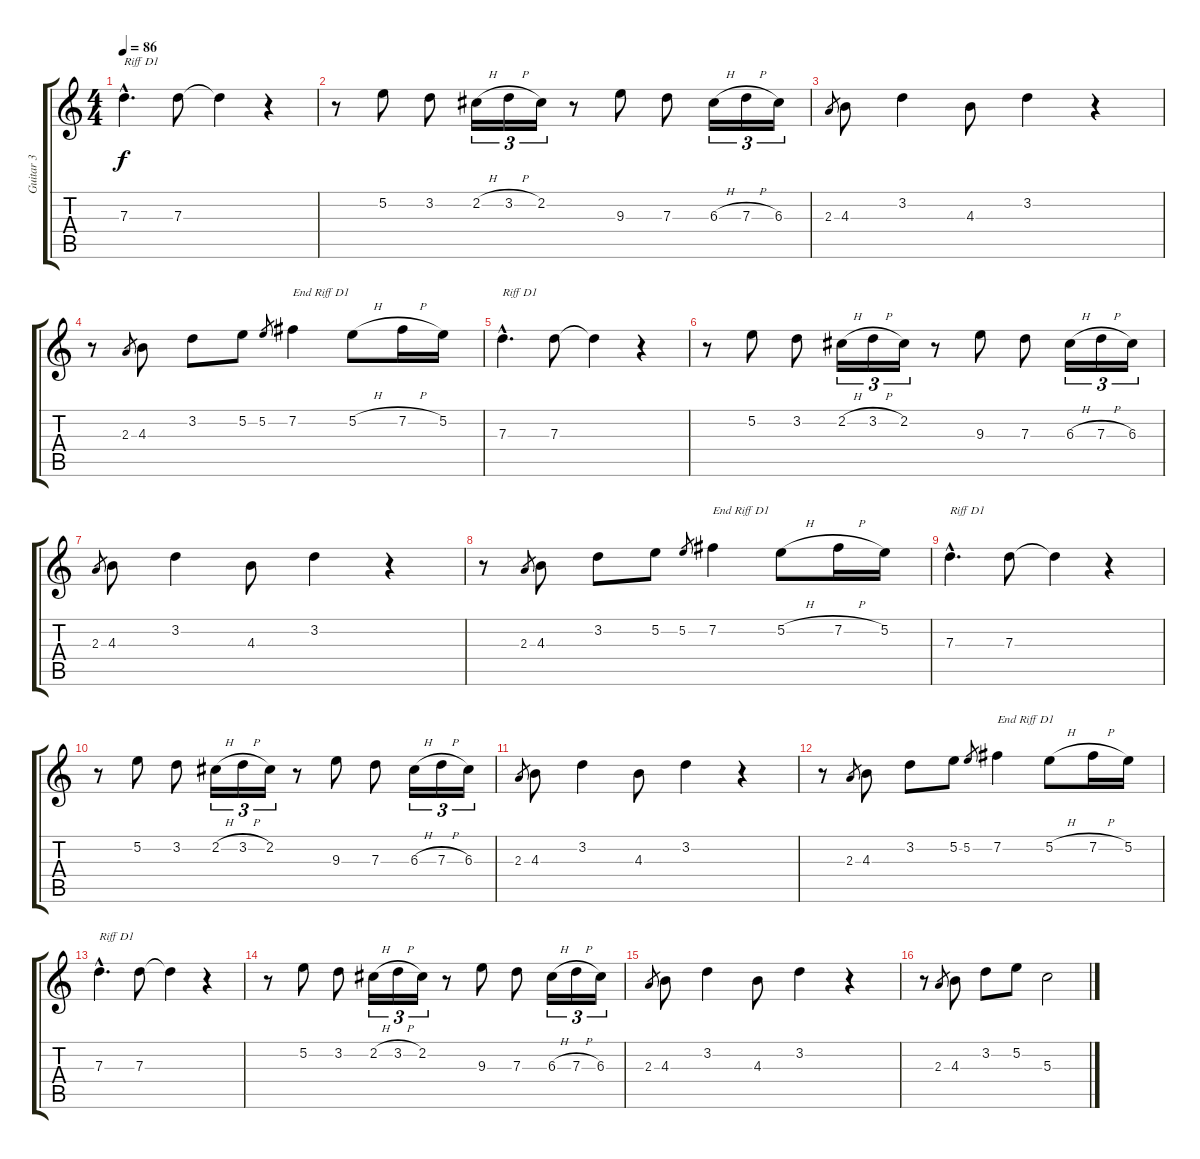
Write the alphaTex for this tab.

\track ("Guitar 3" "Guitar 3") {instrument acousticguitarnylon}
\staff {score tabs}
\tuning (E4 B3 G3 D3 A2 E2) {hide}
\ts (4 4)
\tempo 86
\clef g2
\ks c
7.3{hac}.4{d txt "Riff D1" dy f} 7.3.8 7.3{t}.4 r.4 |
r.8 5.2.8 3.2.8 2.2{h}.16{tu (3 2)} 3.2{h}.16{tu (3 2)} 2.2.16{tu (3 2)} r.8 9.3.8 7.3.8 6.3{h}.16{tu (3 2)} 7.3{h}.16{tu (3 2)} 6.3.16{tu (3 2)} |
2.3.8{gr} 4.3.8 3.2.4 4.3.8 3.2.4 r.4 |
r.8 2.3.8{gr} 4.3.8 3.2.8 5.2.8 5.2.8{gr} 7.2.4{txt "End Riff D1"} 5.2{h}.8 7.2{h}.16 5.2.16 |
7.3{hac}.4{d txt "Riff D1"} 7.3.8 7.3{t}.4 r.4 |
r.8 5.2.8 3.2.8 2.2{h}.16{tu (3 2)} 3.2{h}.16{tu (3 2)} 2.2.16{tu (3 2)} r.8 9.3.8 7.3.8 6.3{h}.16{tu (3 2)} 7.3{h}.16{tu (3 2)} 6.3.16{tu (3 2)} |
2.3.8{gr} 4.3.8 3.2.4 4.3.8 3.2.4 r.4 |
r.8 2.3.8{gr} 4.3.8 3.2.8 5.2.8 5.2.8{gr} 7.2.4{txt "End Riff D1"} 5.2{h}.8 7.2{h}.16 5.2.16 |
7.3{hac}.4{d txt "Riff D1"} 7.3.8 7.3{t}.4 r.4 |
r.8 5.2.8 3.2.8 2.2{h}.16{tu (3 2)} 3.2{h}.16{tu (3 2)} 2.2.16{tu (3 2)} r.8 9.3.8 7.3.8 6.3{h}.16{tu (3 2)} 7.3{h}.16{tu (3 2)} 6.3.16{tu (3 2)} |
2.3.8{gr} 4.3.8 3.2.4 4.3.8 3.2.4 r.4 |
r.8 2.3.8{gr} 4.3.8 3.2.8 5.2.8 5.2.8{gr} 7.2.4{txt "End Riff D1"} 5.2{h}.8 7.2{h}.16 5.2.16 |
7.3{hac}.4{d txt "Riff D1"} 7.3.8 7.3{t}.4 r.4 |
r.8 5.2.8 3.2.8 2.2{h}.16{tu (3 2)} 3.2{h}.16{tu (3 2)} 2.2.16{tu (3 2)} r.8 9.3.8 7.3.8 6.3{h}.16{tu (3 2)} 7.3{h}.16{tu (3 2)} 6.3.16{tu (3 2)} |
2.3.8{gr} 4.3.8 3.2.4 4.3.8 3.2.4 r.4 |
r.8 2.3.8{gr} 4.3.8 3.2.8 5.2.8 5.3.2
